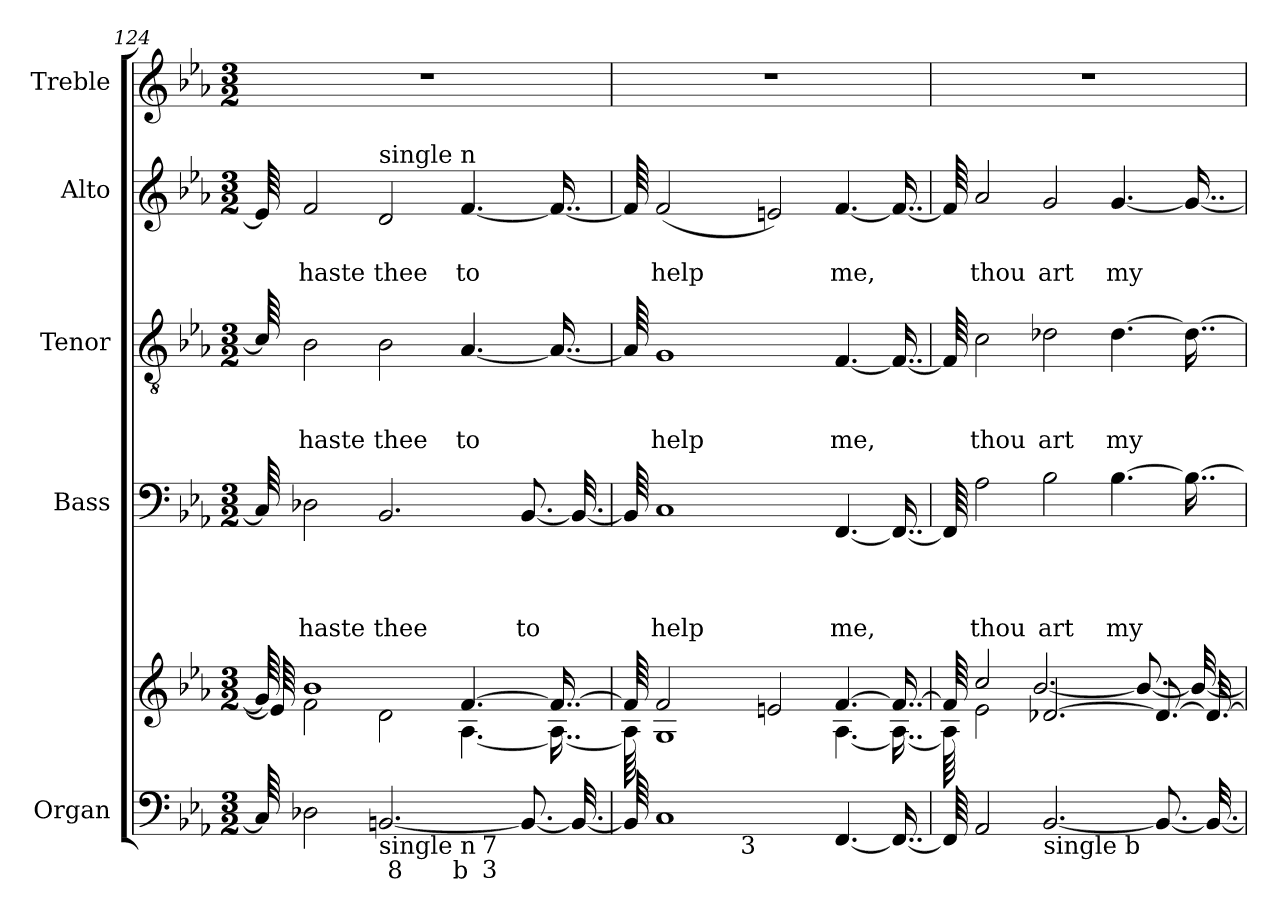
**kern	**kern	**kern	**text	**text	**text	**text	**kern	**text	**text	**text	**kern	**text	**text	**kern
*part5	*part5	*part4	*part4	*part4	*part4	*part4	*part3	*part3	*part3	*part3	*part2	*part2	*part2	*part1
*staff6	*staff5	*staff4	*staff4	*staff4	*staff4	*staff4	*staff3	*staff3	*staff3	*staff3	*staff2	*staff2	*staff2	*staff1
*I"Organ	*	*I"Bass	*	*	*	*	*I"Tenor	*	*	*	*I"Alto	*	*	*I"Treble
*	*	*I'B	*	*	*	*	*I'T	*	*	*	*I'A	*	*	*I'Tr
*clefF4	*clefG2	*clefF4	*	*	*	*	*clefGv2	*	*	*	*clefG2	*	*	*clefG2
*k[b-e-a-]	*k[b-e-a-]	*k[b-e-a-]	*	*	*	*	*k[b-e-a-]	*	*	*	*k[b-e-a-]	*	*	*k[b-e-a-]
*E-:	*E-:	*E-:	*	*	*	*	*E-:	*	*	*	*E-:	*	*	*E-:
*M3/2	*M3/2	*M3/2	*	*	*	*	*M3/2	*	*	*	*M3/2	*	*	*M3/2
=124	=124	=124	=124	=124	=124	=124	=124	=124	=124	=124	=124	=124	=124	=124
*^	*^	*	*	*	*	*	*	*	*	*	*	*	*	*
*	*^	*	*	*	*	*	*	*	*	*	*	*	*	*	*	*
*	*	*^	*	*	*	*	*	*	*	*	*	*	*	*	*	*	*
64C/]	2ryy	1ryy	1ryy	64g/]	64e/]	64C/]	.	.	.	.	64c/]	.	.	.	64e/]	.	.	1.r
!	!	!	!	!	!	!	!	!	!	!LO:LY:b	!	!	!	!LO:LY:b	!	!	!LO:LY:b	!
2D-X\	.	.	.	1b-	2f\	2D-X\	.	.	.	haste	2B-\	.	.	haste	2f/	.	haste	.
.	32ryy	.	.	.	.	.	.	.	.	.	.	.	.	.	.	.	.	.
!	!	!	!	!	!	!	!	!	!	!	!	!	!	!	!LO:TX:a:t=single n	!	!	!
!LO:TX:b:t=single n	!	!	!	!	!	!	!	!	!	!	!	!	!	!	!	!	!	!
!	!	!	!	!	!	!	!	!	!	!LO:LY:b	!	!	!	!LO:LY:b	!	!	!LO:LY:b	!
[<2.BB</	.	.	.	.	2d\	2.BB-/	.	.	.	thee	2B-\	.	.	thee	2d/	.	thee	.
!	!LO:TX:b:t=8	!	!	!	!	!	!	!	!	!	!	!	!	!	!	!	!	!
.	2ryy	.	.	.	.	.	.	.	.	.	.	.	.	.	.	.	.	.
!	!	!LO:TX:b:t=b	!	!	!	!	!	!	!	!	!	!	!	!	!	!	!	!
.	.	2ryy	16ryy	.	.	.	.	.	.	.	.	.	.	.	.	.	.	.
!	!	!	!	!	!	!	!	!	!	!	!	!	!	!LO:LY:b	!	!	!LO:LY:b	!
.	.	.	.	[<4.f/	[>4.A-\	.	.	.	.	.	[<4.A-/	.	.	to	[<4.f/	.	to	.
.	4...ryy	.	.	.	.	.	.	.	.	.	.	.	.	.	.	.	.	.
!	!	!	!LO:TX:b:t=7	!	!	!	!	!	!	!	!	!	!	!	!	!	!	!
!	!	!	!LO:TX:b:t=3	!	!	!	!	!	!	!	!	!	!	!	!	!	!	!
.	.	.	4..ryy	.	.	.	.	.	.	.	.	.	.	.	.	.	.	.
!	!	!	!	!	!	!	!	!	!	!LO:LY:b	!	!	!	!	!	!	!	!
8.BB/_	.	.	.	.	.	[<8.BB-/	.	.	.	to	.	.	.	.	.	.	.	.
.	.	.	.	16..f/_	16..A-\_	.	.	.	.	.	16..A-/_	.	.	.	16..f/_	.	.	.
32.BB/_	.	.	.	.	.	32.BB-/_	.	.	.	.	.	.	.	.	.	.	.	.
*	*v	*v	*v	*	*	*	*	*	*	*	*	*	*	*	*	*	*	*
=125	=125	=125	=125	=125	=125	=125	=125	=125	=125	=125	=125	=125	=125	=125	=125	=125
64BB/]	4ryy	64f/]	64A-\]	64BB-/]	.	.	.	.	64A-/]	.	.	.	64f/]	.	.	1.r
!	!	!	!	!	!	!	!	!LO:LY:b	!	!	!	!LO:LY:b	!	!	!LO:LY:b	!
1C<	.	2f/	1G	1C	.	.	.	help	1G	.	.	help	(<2f/	.	help	.
.	8ryy	.	.	.	.	.	.	.	.	.	.	.	.	.	.	.
.	32ryy	.	.	.	.	.	.	.	.	.	.	.	.	.	.	.
!	!LO:TX:b:t=3	!	!	!	!	!	!	!	!	!	!	!	!	!	!	!
.	1ryy	.	.	.	.	.	.	.	.	.	.	.	.	.	.	.
.	.	2en/	.	.	.	.	.	.	.	.	.	.	2en/)	.	.	.
!	!	!	!	!	!	!	!	!LO:LY:b	!	!	!	!LO:LY:b	!	!	!LO:LY:b	!
[<4.FF/	.	[<4.f/	[>4.A-\	[<4.FF/	.	.	.	me,	[<4.F/	.	.	me,	[<4.f/	.	me,	.
16..FF/_	.	16..f/_	16..A-\_	16..FF/_	.	.	.	.	16..F/_	.	.	.	16..f/_	.	.	.
.	16.ryy	.	.	.	.	.	.	.	.	.	.	.	.	.	.	.
*v	*v	*	*	*	*	*	*	*	*	*	*	*	*	*	*	*
=126	=126	=126	=126	=126	=126	=126	=126	=126	=126	=126	=126	=126	=126	=126	=126
64FF/]	64f/]	64A-\]	64FF/]	.	.	.	.	64F/]	.	.	.	64f/]	.	.	1.r
!	!	!	!	!	!	!	!LO:LY:b	!	!	!	!LO:LY:b	!	!	!LO:LY:b	!
2AA-/	2cc/	2e-\	2A-\	.	.	.	thou	2c\	.	.	thou	2a-/	.	thou	.
!LO:TX:b:t=single b	!	!	!	!	!	!	!	!	!	!	!	!	!	!	!
!	!	!	!	!	!	!	!LO:LY:b	!	!	!	!LO:LY:b	!	!	!LO:LY:b	!
[<2.BB-/	[<2.d-X/	[<2.b-/	2B-\	.	.	.	art	2d-X\	.	.	art	2g/	.	art	.
!	!	!	!	!	!	!	!LO:LY:b	!	!	!	!LO:LY:b	!	!	!LO:LY:b	!
.	.	.	[>4.B-\	.	.	.	my	[>4.d-\	.	.	my	[<4.g/	.	my	.
8.BB-/_	8.d-/_	8.b-/_	.	.	.	.	.	.	.	.	.	.	.	.	.
.	.	.	16..B-\_	.	.	.	.	16..d-\_	.	.	.	16..g/_	.	.	.
32.BB-/_	32.d-/_	32.b-/_	.	.	.	.	.	.	.	.	.	.	.	.	.
*	*v	*v	*	*	*	*	*	*	*	*	*	*	*	*	*
=	=	=	=	=	=	=	=	=	=	=	=	=	=	=
*-	*-	*-	*-	*-	*-	*-	*-	*-	*-	*-	*-	*-	*-	*-
